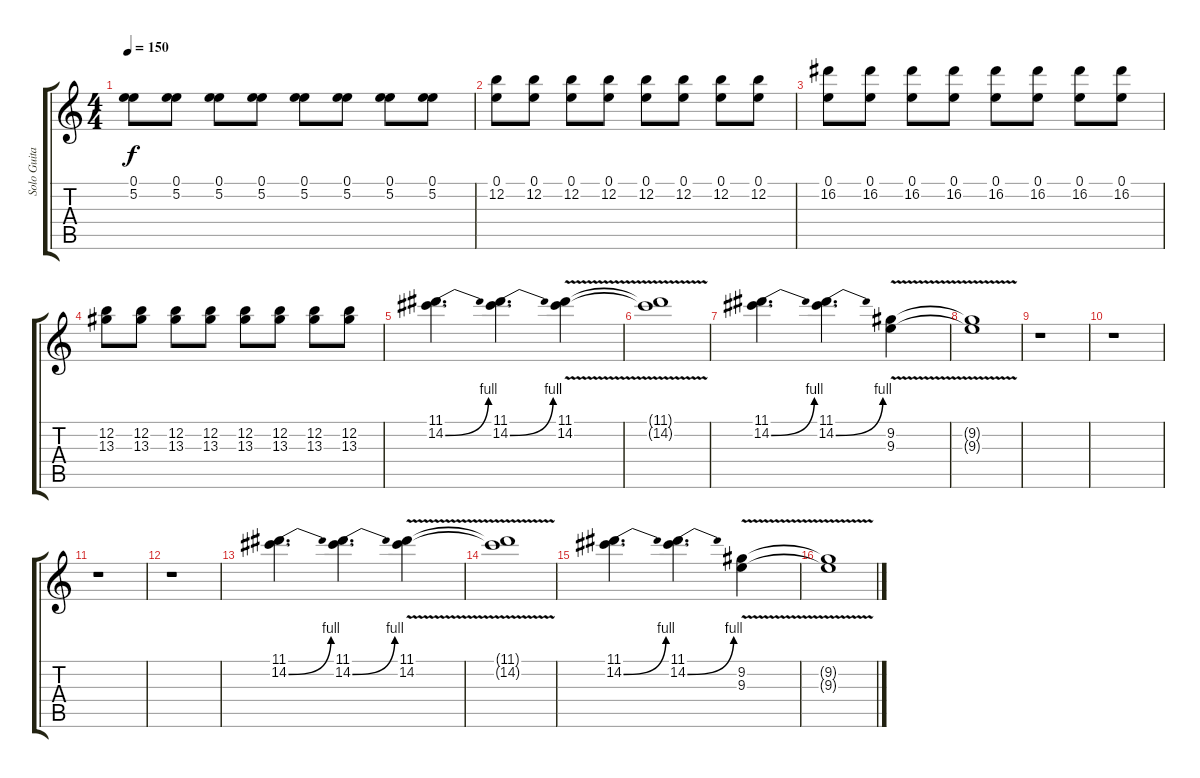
\track ("Solo Guitar" "Solo Guita") {instrument overdrivenguitar}
\staff {score tabs}
\tuning (E4 B3 G3 D3 A2 E2) {hide}
\ts (4 4)
\tempo 150
\clef g2
\ks c
(0.1 5.2).8{dy f} (0.1 5.2).8 (0.1 5.2).8 (0.1 5.2).8 (0.1 5.2).8 (0.1 5.2).8 (0.1 5.2).8 (0.1 5.2).8 |
(0.1 12.2).8 (0.1 12.2).8 (0.1 12.2).8 (0.1 12.2).8 (0.1 12.2).8 (0.1 12.2).8 (0.1 12.2).8 (0.1 12.2).8 |
(0.1 16.2).8 (0.1 16.2).8 (0.1 16.2).8 (0.1 16.2).8 (0.1 16.2).8 (0.1 16.2).8 (0.1 16.2).8 (0.1 16.2).8 |
(12.2 13.3).8 (12.2 13.3).8 (12.2 13.3).8 (12.2 13.3).8 (12.2 13.3).8 (12.2 13.3).8 (12.2 13.3).8 (12.2 13.3).8 |
(11.1 14.2{be (bend 0 0 60 4)}).4{d} (11.1 14.2{be (bend 0 0 60 4)}).4{d} (11.1{v} 14.2{v}).4 |
(11.1{t} 14.2{t}).1 |
(11.1 14.2{be (bend 0 0 60 4)}).4{d} (11.1 14.2{be (bend 0 0 60 4)}).4{d} (9.2{v} 9.3{v}).4 |
(9.2{t} 9.3{t}).1 |
r.1 |
r.1 |
r.1 |
r.1 |
(11.1 14.2{be (bend 0 0 60 4)}).4{d} (11.1 14.2{be (bend 0 0 60 4)}).4{d} (11.1{v} 14.2{v}).4 |
(11.1{t} 14.2{t}).1 |
(11.1 14.2{be (bend 0 0 60 4)}).4{d} (11.1 14.2{be (bend 0 0 60 4)}).4{d} (9.2{v} 9.3{v}).4 |
(9.2{t} 9.3{t}).1
